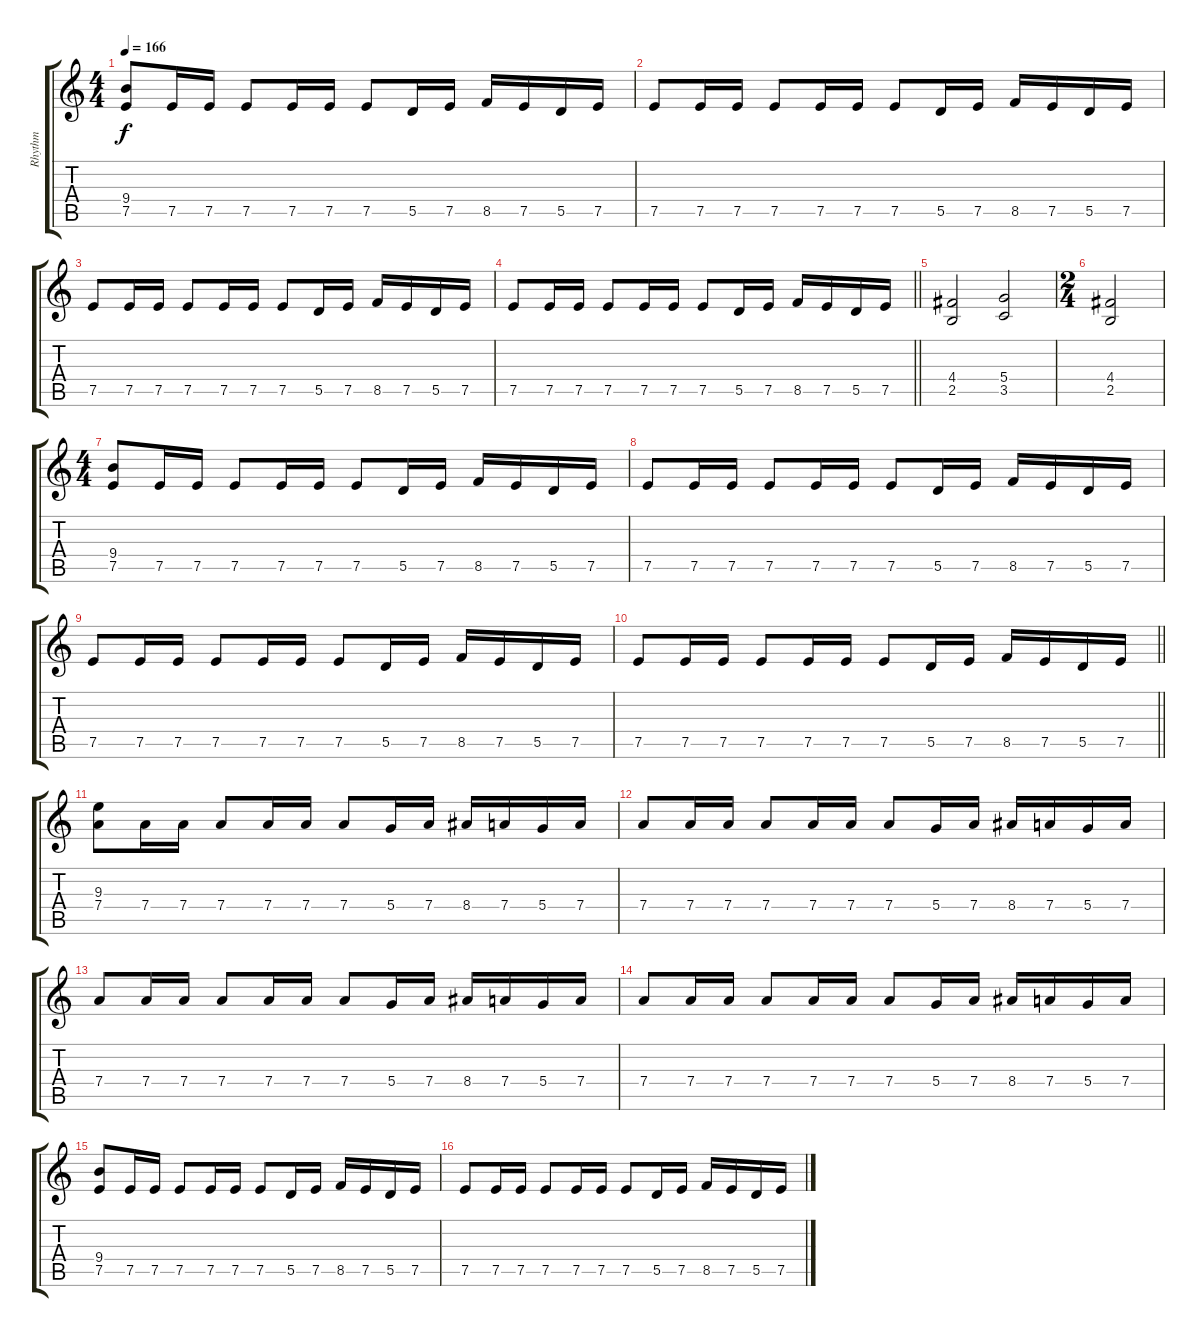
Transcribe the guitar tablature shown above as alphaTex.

\track ("Rhythm" "Rhythm") {instrument distortionguitar}
\staff {score tabs}
\tuning (E4 B3 G3 D3 A2 E2) {hide}
\ts (4 4)
\tempo 166
\clef g2
\ks c
(9.4 7.5).8{dy f} 7.5.16 7.5.16 7.5.8 7.5.16 7.5.16 7.5.8 5.5.16 7.5.16 8.5.16 7.5.16 5.5.16 7.5.16 |
7.5.8 7.5.16 7.5.16 7.5.8 7.5.16 7.5.16 7.5.8 5.5.16 7.5.16 8.5.16 7.5.16 5.5.16 7.5.16 |
7.5.8 7.5.16 7.5.16 7.5.8 7.5.16 7.5.16 7.5.8 5.5.16 7.5.16 8.5.16 7.5.16 5.5.16 7.5.16 |
\barLineRight lightlight
7.5.8 7.5.16 7.5.16 7.5.8 7.5.16 7.5.16 7.5.8 5.5.16 7.5.16 8.5.16 7.5.16 5.5.16 7.5.16 |
(4.4 2.5).2 (5.4 3.5).2 |
\ts (2 4)
(4.4 2.5).2 |
\ts (4 4)
(9.4 7.5).8 7.5.16 7.5.16 7.5.8 7.5.16 7.5.16 7.5.8 5.5.16 7.5.16 8.5.16 7.5.16 5.5.16 7.5.16 |
7.5.8 7.5.16 7.5.16 7.5.8 7.5.16 7.5.16 7.5.8 5.5.16 7.5.16 8.5.16 7.5.16 5.5.16 7.5.16 |
7.5.8 7.5.16 7.5.16 7.5.8 7.5.16 7.5.16 7.5.8 5.5.16 7.5.16 8.5.16 7.5.16 5.5.16 7.5.16 |
\barLineRight lightlight
7.5.8 7.5.16 7.5.16 7.5.8 7.5.16 7.5.16 7.5.8 5.5.16 7.5.16 8.5.16 7.5.16 5.5.16 7.5.16 |
(9.3 7.4).8 7.4.16 7.4.16 7.4.8 7.4.16 7.4.16 7.4.8 5.4.16 7.4.16 8.4.16 7.4.16 5.4.16 7.4.16 |
7.4.8 7.4.16 7.4.16 7.4.8 7.4.16 7.4.16 7.4.8 5.4.16 7.4.16 8.4.16 7.4.16 5.4.16 7.4.16 |
7.4.8 7.4.16 7.4.16 7.4.8 7.4.16 7.4.16 7.4.8 5.4.16 7.4.16 8.4.16 7.4.16 5.4.16 7.4.16 |
7.4.8 7.4.16 7.4.16 7.4.8 7.4.16 7.4.16 7.4.8 5.4.16 7.4.16 8.4.16 7.4.16 5.4.16 7.4.16 |
(9.4 7.5).8 7.5.16 7.5.16 7.5.8 7.5.16 7.5.16 7.5.8 5.5.16 7.5.16 8.5.16 7.5.16 5.5.16 7.5.16 |
7.5.8 7.5.16 7.5.16 7.5.8 7.5.16 7.5.16 7.5.8 5.5.16 7.5.16 8.5.16 7.5.16 5.5.16 7.5.16
